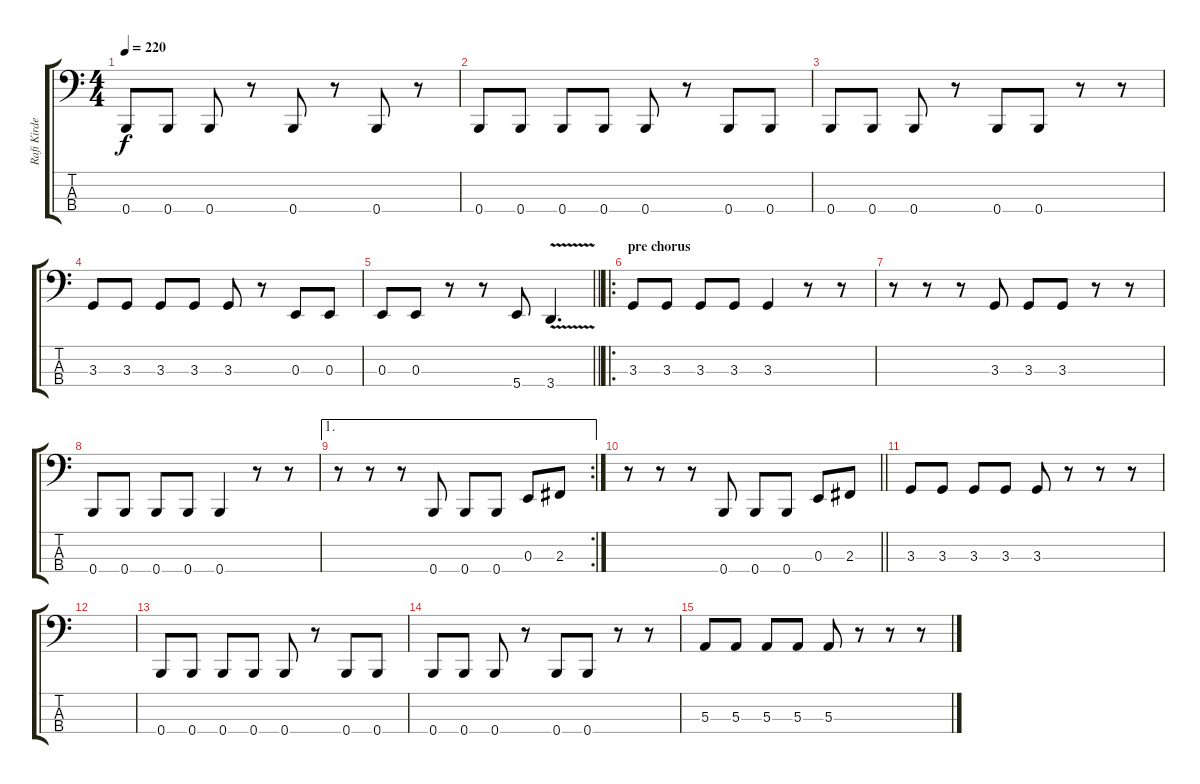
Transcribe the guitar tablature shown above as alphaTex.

\track ("Rafi Kirder" "Rafi Kirde") {instrument electricbasspick}
\staff {score tabs}
\tuning (D2 A1 E1 B0) {hide}
\ts (4 4)
\tempo 220
\clef f4
\ks c
0.4.8{dy f} 0.4.8 0.4.8 r.8 0.4.8 r.8 0.4.8 r.8 |
0.4.8 0.4.8 0.4.8 0.4.8 0.4.8 r.8 0.4.8 0.4.8 |
0.4.8 0.4.8 0.4.8 r.8 0.4.8 0.4.8 r.8 r.8 |
3.3.8 3.3.8 3.3.8 3.3.8 3.3.8 r.8 0.3.8 0.3.8 |
\barLineRight lightlight
0.3.8 0.3.8 r.8 r.8 5.4.8 3.4{v}.4{d} |
\ro
\section ("" "pre chorus")
3.3.8 3.3.8 3.3.8 3.3.8 3.3.4 r.8 r.8 |
r.8 r.8 r.8 3.3.8 3.3.8 3.3.8 r.8 r.8 |
0.4.8 0.4.8 0.4.8 0.4.8 0.4.4 r.8 r.8 |
\ae 1
\rc 2
r.8 r.8 r.8 0.4.8 0.4.8 0.4.8 0.3.8 2.3.8 |
\barLineRight lightlight
r.8 r.8 r.8 0.4.8 0.4.8 0.4.8 0.3.8 2.3.8 |
\section ("" "")
3.3.8 3.3.8 3.3.8 3.3.8 3.3.8 r.8 r.8 r.8 |
|
0.4.8 0.4.8 0.4.8 0.4.8 0.4.8 r.8 0.4.8 0.4.8 |
0.4.8 0.4.8 0.4.8 r.8 0.4.8 0.4.8 r.8 r.8 |
5.3.8 5.3.8 5.3.8 5.3.8 5.3.8 r.8 r.8 r.8
